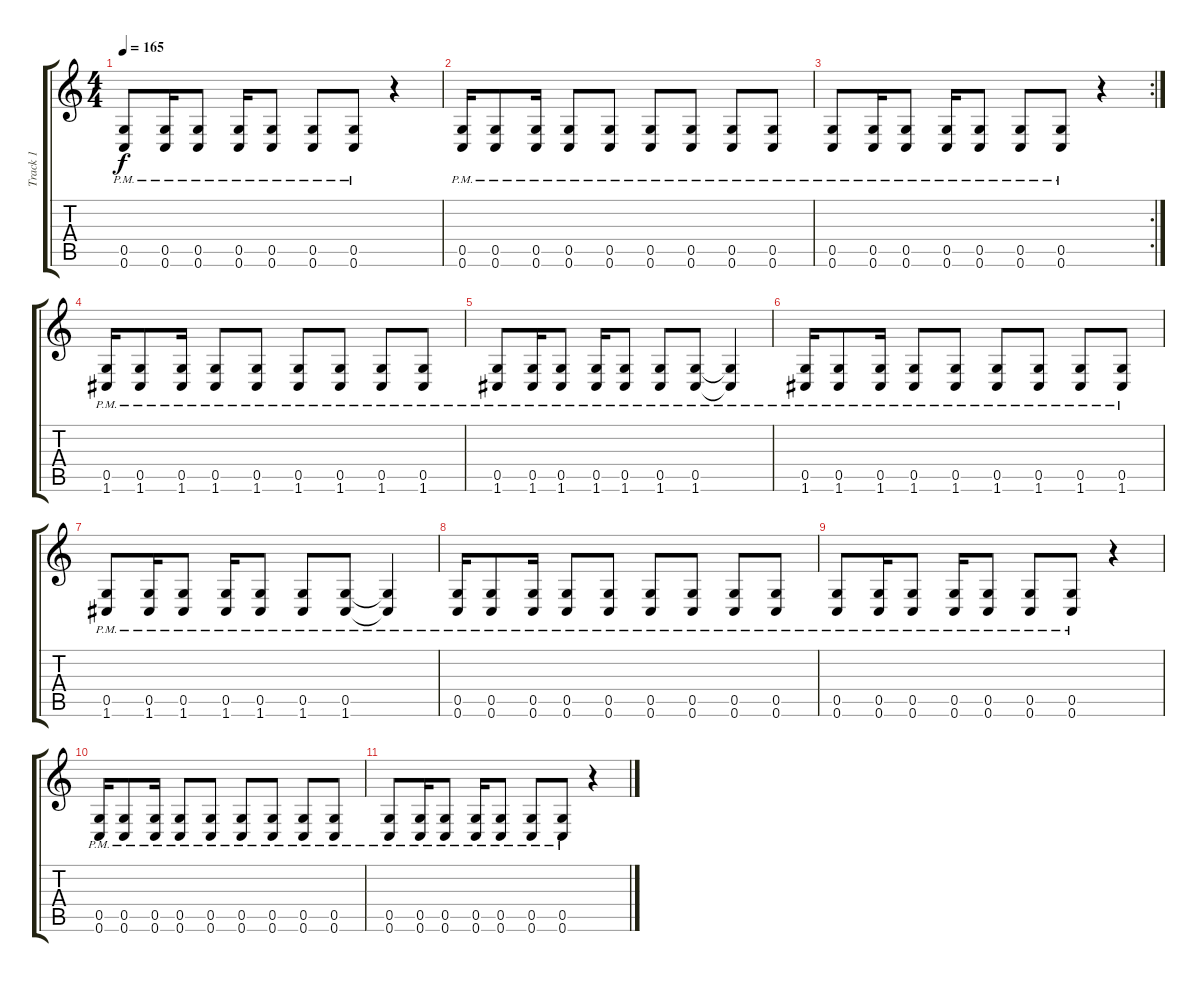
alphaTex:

\track ("Track 1" "Track 1") {instrument distortionguitar}
\staff {score tabs}
\tuning (D4 A3 F3 C3 G2 C2) {hide}
\ts (4 4)
\tempo 165
\clef g2
\ks c
(0.5{pm} 0.6{pm}).8{dy f} (0.5{pm} 0.6{pm}).16 (0.5{pm} 0.6{pm}).8 (0.5{pm} 0.6{pm}).16 (0.5{pm} 0.6{pm}).8 (0.5{pm} 0.6{pm}).8 (0.5{pm} 0.6{pm}).8 r.4 |
(0.5{pm} 0.6{pm}).16 (0.5{pm} 0.6{pm}).8 (0.5{pm} 0.6{pm}).16 (0.5{pm} 0.6{pm}).8 (0.5{pm} 0.6{pm}).8 (0.5{pm} 0.6{pm}).8 (0.5{pm} 0.6{pm}).8 (0.5{pm} 0.6{pm}).8 (0.5{pm} 0.6{pm}).8 |
\rc 2
(0.5{pm} 0.6{pm}).8 (0.5{pm} 0.6{pm}).16 (0.5{pm} 0.6{pm}).8 (0.5{pm} 0.6{pm}).16 (0.5{pm} 0.6{pm}).8 (0.5{pm} 0.6{pm}).8 (0.5{pm} 0.6{pm}).8 r.4 |
(0.5{pm} 1.6{pm}).16 (0.5{pm} 1.6{pm}).8 (0.5{pm} 1.6{pm}).16 (0.5{pm} 1.6{pm}).8 (0.5{pm} 1.6{pm}).8 (0.5{pm} 1.6{pm}).8 (0.5{pm} 1.6{pm}).8 (0.5{pm} 1.6{pm}).8 (0.5{pm} 1.6{pm}).8 |
(0.5{pm} 1.6{pm}).8 (0.5{pm} 1.6{pm}).16 (0.5{pm} 1.6{pm}).8 (0.5{pm} 1.6{pm}).16 (0.5{pm} 1.6{pm}).8 (0.5{pm} 1.6{pm}).8 (0.5{pm} 1.6{pm}).8 (0.5{pm t} 1.6{pm t}).4 |
(0.5{pm} 1.6{pm}).16 (0.5{pm} 1.6{pm}).8 (0.5{pm} 1.6{pm}).16 (0.5{pm} 1.6{pm}).8 (0.5{pm} 1.6{pm}).8 (0.5{pm} 1.6{pm}).8 (0.5{pm} 1.6{pm}).8 (0.5{pm} 1.6{pm}).8 (0.5{pm} 1.6{pm}).8 |
(0.5{pm} 1.6{pm}).8 (0.5{pm} 1.6{pm}).16 (0.5{pm} 1.6{pm}).8 (0.5{pm} 1.6{pm}).16 (0.5{pm} 1.6{pm}).8 (0.5{pm} 1.6{pm}).8 (0.5{pm} 1.6{pm}).8 (0.5{pm t} 1.6{pm t}).4 |
(0.5{pm} 0.6{pm}).16 (0.5{pm} 0.6{pm}).8 (0.5{pm} 0.6{pm}).16 (0.5{pm} 0.6{pm}).8 (0.5{pm} 0.6{pm}).8 (0.5{pm} 0.6{pm}).8 (0.5{pm} 0.6{pm}).8 (0.5{pm} 0.6{pm}).8 (0.5{pm} 0.6{pm}).8 |
(0.5{pm} 0.6{pm}).8 (0.5{pm} 0.6{pm}).16 (0.5{pm} 0.6{pm}).8 (0.5{pm} 0.6{pm}).16 (0.5{pm} 0.6{pm}).8 (0.5{pm} 0.6{pm}).8 (0.5{pm} 0.6{pm}).8 r.4 |
(0.5{pm} 0.6{pm}).16 (0.5{pm} 0.6{pm}).8 (0.5{pm} 0.6{pm}).16 (0.5{pm} 0.6{pm}).8 (0.5{pm} 0.6{pm}).8 (0.5{pm} 0.6{pm}).8 (0.5{pm} 0.6{pm}).8 (0.5{pm} 0.6{pm}).8 (0.5{pm} 0.6{pm}).8 |
(0.5{pm} 0.6{pm}).8 (0.5{pm} 0.6{pm}).16 (0.5{pm} 0.6{pm}).8 (0.5{pm} 0.6{pm}).16 (0.5{pm} 0.6{pm}).8 (0.5{pm} 0.6{pm}).8 (0.5{pm} 0.6{pm}).8 r.4
